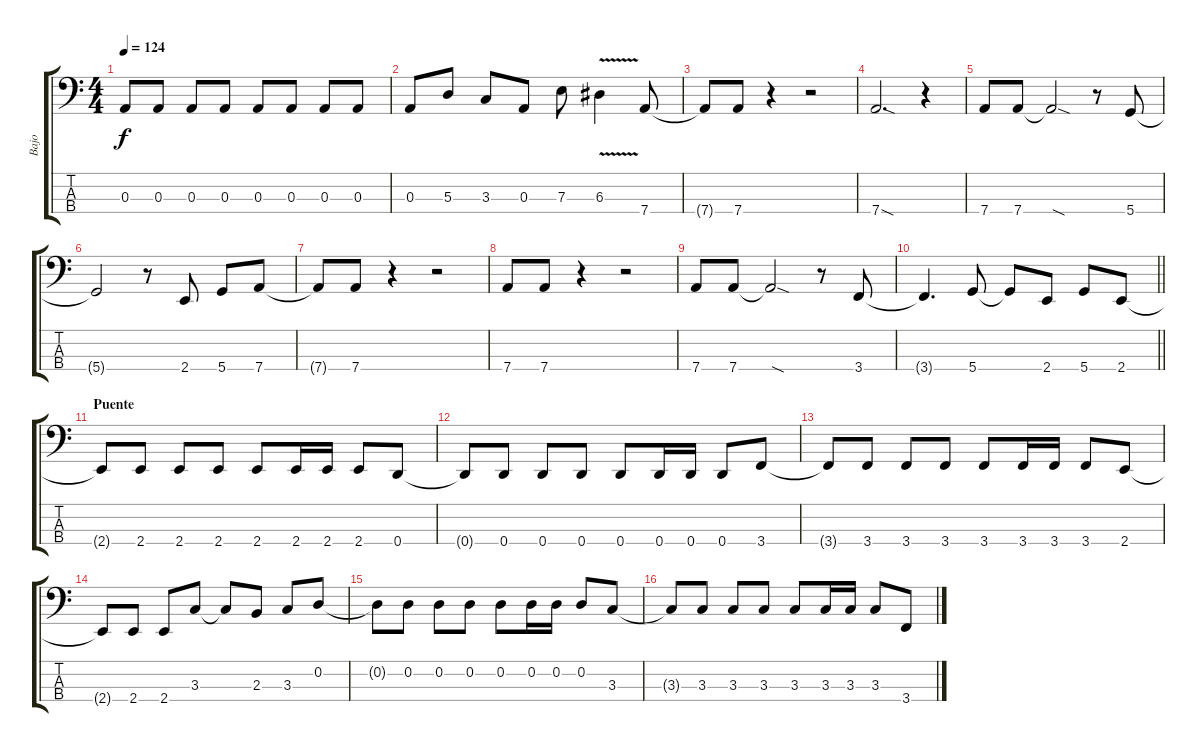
\track ("Bajo" "Bajo") {instrument electricbasspick}
\staff {score tabs}
\tuning (G2 D2 A1 D1) {hide}
\ts (4 4)
\tempo 124
\clef f4
\ks c
0.3{t}.8{dy f} 0.3.8 0.3.8 0.3.8 0.3.8 0.3.8 0.3.8 0.3.8 |
0.3.8 5.3.8 3.3.8 0.3.8 7.3.8 6.3{v}.4 7.4.8 |
7.4{t}.8 7.4.8 r.4 r.2 |
7.4{sod}.2{d} r.4 |
7.4.8 7.4.8 7.4{sod t}.2 r.8 5.4.8 |
5.4{t}.2 r.8 2.4.8 5.4.8 7.4.8 |
7.4{t}.8 7.4.8 r.4 r.2 |
7.4.8 7.4.8 r.4 r.2 |
7.4.8 7.4.8 7.4{sod t}.2 r.8 3.4.8 |
\barLineRight lightlight
3.4{t}.4{d} 5.4.8 5.4{t}.8 2.4.8 5.4.8 2.4.8 |
\section ("" "Puente")
2.4{t}.8 2.4.8 2.4.8 2.4.8 2.4.8 2.4.16 2.4.16 2.4.8 0.4.8 |
0.4{t}.8 0.4.8 0.4.8 0.4.8 0.4.8 0.4.16 0.4.16 0.4.8 3.4.8 |
3.4{t}.8 3.4.8 3.4.8 3.4.8 3.4.8 3.4.16 3.4.16 3.4.8 2.4.8 |
2.4{t}.8 2.4.8 2.4.8 3.3.8 3.3{t}.8 2.3.8 3.3.8 0.2.8 |
0.2{t}.8 0.2.8 0.2.8 0.2.8 0.2.8 0.2.16 0.2.16 0.2.8 3.3.8 |
3.3{t}.8 3.3.8 3.3.8 3.3.8 3.3.8 3.3.16 3.3.16 3.3.8 3.4.8
